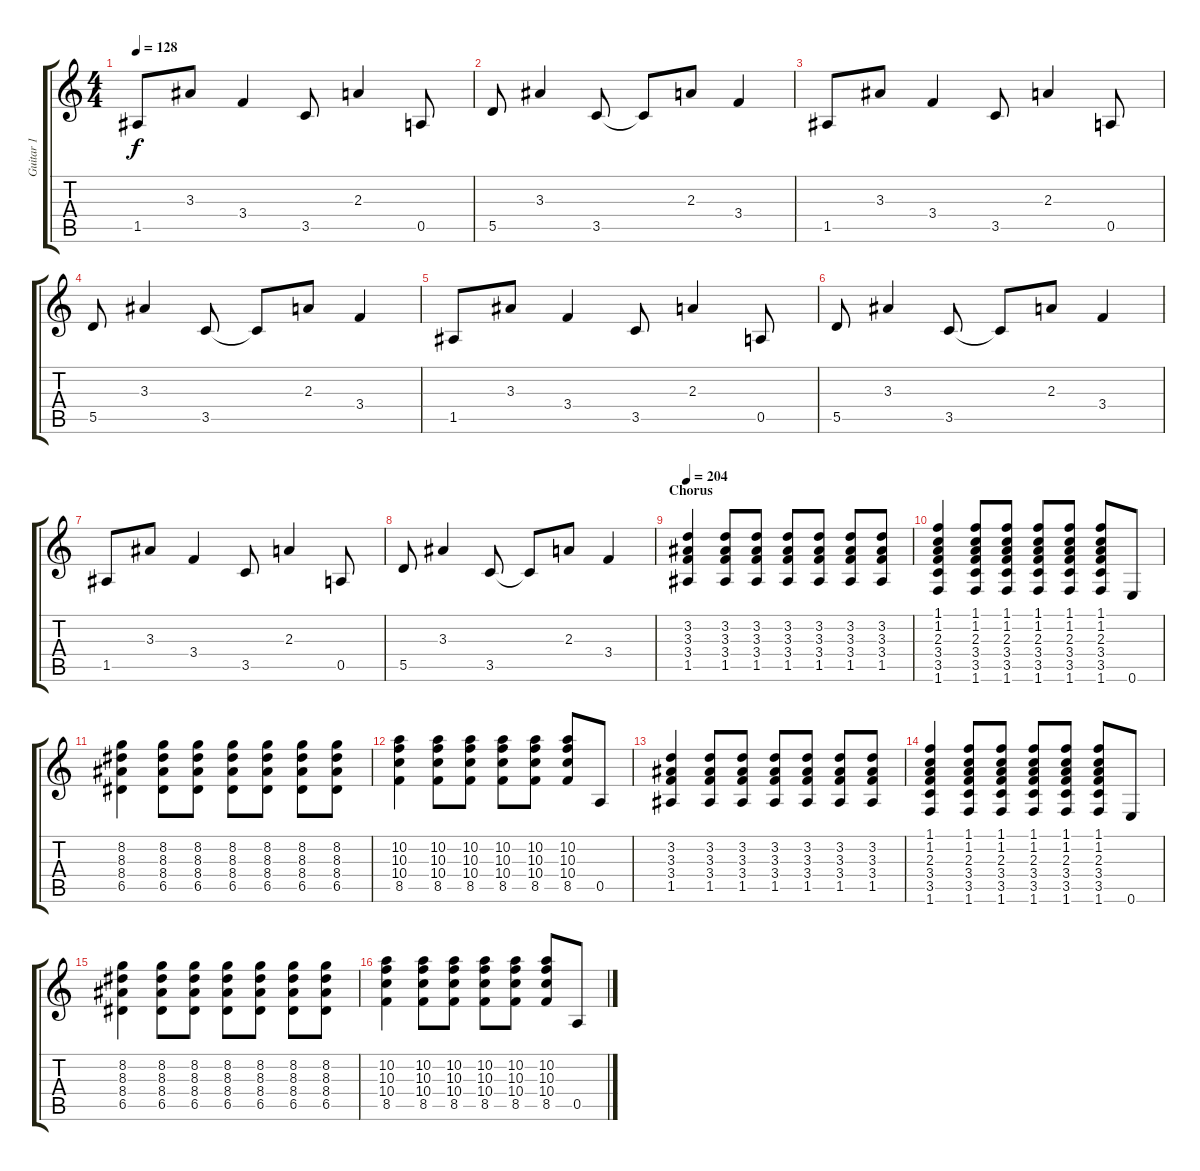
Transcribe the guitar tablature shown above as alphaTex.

\track ("Guitar 1" "Guitar 1") {instrument distortionguitar}
\staff {score tabs}
\tuning (E4 B3 G3 D3 A2 E2) {hide}
\ts (4 4)
\tempo 128
\clef g2
\ks c
1.5.8{dy f} 3.3.8 3.4.4 3.5.8 2.3.4 0.5.8 |
5.5.8 3.3.4 3.5.8 3.5{t}.8 2.3.8 3.4.4 |
1.5.8 3.3.8 3.4.4 3.5.8 2.3.4 0.5.8 |
5.5.8 3.3.4 3.5.8 3.5{t}.8 2.3.8 3.4.4 |
1.5.8 3.3.8 3.4.4 3.5.8 2.3.4 0.5.8 |
5.5.8 3.3.4 3.5.8 3.5{t}.8 2.3.8 3.4.4 |
1.5.8 3.3.8 3.4.4 3.5.8 2.3.4 0.5.8 |
5.5.8 3.3.4 3.5.8 3.5{t}.8 2.3.8 3.4.4 |
\section ("" "Chorus")
\tempo 204
(3.2 3.3 3.4 1.5).4 (3.2 3.3 3.4 1.5).8 (3.2 3.3 3.4 1.5).8 (3.2 3.3 3.4 1.5).8 (3.2 3.3 3.4 1.5).8 (3.2 3.3 3.4 1.5).8 (3.2 3.3 3.4 1.5).8 |
(1.1 1.2 2.3 3.4 3.5 1.6).4 (1.1 1.2 2.3 3.4 3.5 1.6).8 (1.1 1.2 2.3 3.4 3.5 1.6).8 (1.1 1.2 2.3 3.4 3.5 1.6).8 (1.1 1.2 2.3 3.4 3.5 1.6).8 (1.1 1.2 2.3 3.4 3.5 1.6).8 0.6.8 |
(8.2 8.3 8.4 6.5).4 (8.2 8.3 8.4 6.5).8 (8.2 8.3 8.4 6.5).8 (8.2 8.3 8.4 6.5).8 (8.2 8.3 8.4 6.5).8 (8.2 8.3 8.4 6.5).8 (8.2 8.3 8.4 6.5).8 |
(10.2 10.3 10.4 8.5).4 (10.2 10.3 10.4 8.5).8 (10.2 10.3 10.4 8.5).8 (10.2 10.3 10.4 8.5).8 (10.2 10.3 10.4 8.5).8 (10.2 10.3 10.4 8.5).8 0.5.8 |
(3.2 3.3 3.4 1.5).4 (3.2 3.3 3.4 1.5).8 (3.2 3.3 3.4 1.5).8 (3.2 3.3 3.4 1.5).8 (3.2 3.3 3.4 1.5).8 (3.2 3.3 3.4 1.5).8 (3.2 3.3 3.4 1.5).8 |
(1.1 1.2 2.3 3.4 3.5 1.6).4 (1.1 1.2 2.3 3.4 3.5 1.6).8 (1.1 1.2 2.3 3.4 3.5 1.6).8 (1.1 1.2 2.3 3.4 3.5 1.6).8 (1.1 1.2 2.3 3.4 3.5 1.6).8 (1.1 1.2 2.3 3.4 3.5 1.6).8 0.6.8 |
(8.2 8.3 8.4 6.5).4 (8.2 8.3 8.4 6.5).8 (8.2 8.3 8.4 6.5).8 (8.2 8.3 8.4 6.5).8 (8.2 8.3 8.4 6.5).8 (8.2 8.3 8.4 6.5).8 (8.2 8.3 8.4 6.5).8 |
(10.2 10.3 10.4 8.5).4 (10.2 10.3 10.4 8.5).8 (10.2 10.3 10.4 8.5).8 (10.2 10.3 10.4 8.5).8 (10.2 10.3 10.4 8.5).8 (10.2 10.3 10.4 8.5).8 0.5.8
